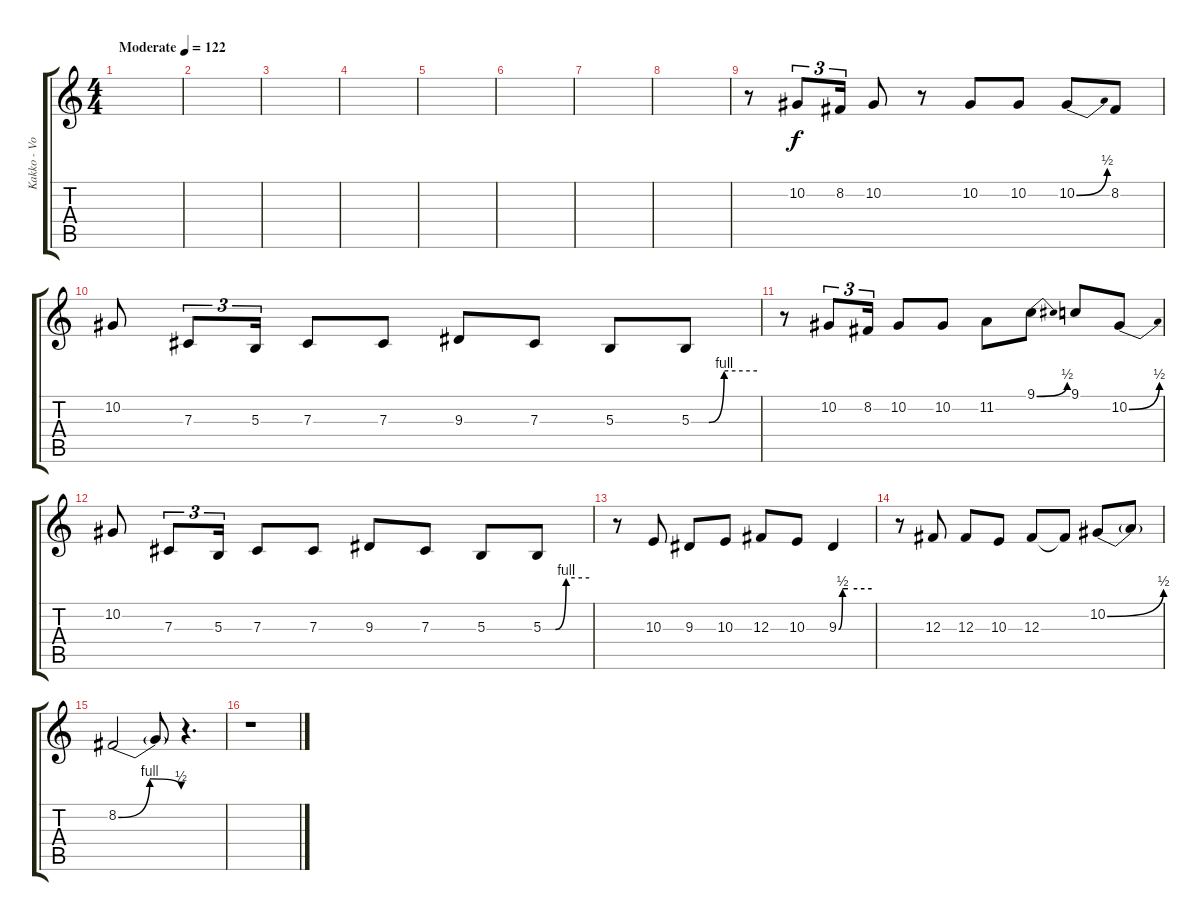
\track ("Kakko - Vocals" "Kakko - Vo") {instrument lead3calliope}
\staff {score tabs}
\tuning (Eb4 Bb3 Gb3 Db3 Ab2 Eb2) {hide}
\ts (4 4)
\tempo (122 "Moderate")
\clef g2
\ks c
|
|
|
|
|
|
|
|
r.8 10.2.8{tu (3 2)} 8.2.16{tu (3 2)} 10.2.8 r.8 10.2.8 10.2.8 10.2{be (bend 0 0 60 2)}.8 8.2.8 |
10.2.8 7.3.8{tu (3 2)} 5.3.16{tu (3 2)} 7.3.8 7.3.8 9.3.8 7.3.8 5.3.8 5.3{be (custom 0 0 16 0 30 4 60 4)}.8 |
r.8 10.2.8{tu (3 2)} 8.2.16{tu (3 2)} 10.2.8 10.2.8 11.2.8 9.1{be (bend 0 0 60 2)}.8 9.1.8 10.2{be (bend 0 0 60 2)}.8 |
10.2.8 7.3.8{tu (3 2)} 5.3.16{tu (3 2)} 7.3.8 7.3.8 9.3.8 7.3.8 5.3.8 5.3{be (custom 0 0 16 0 30 4 60 4)}.8 |
r.8 10.3.8 9.3.8 10.3.8 12.3.8 10.3.8 9.3{be (custom 0 0 7 2 15 2 17 2 60 2)}.4 |
r.8 12.3.8 12.3.8 10.3.8 12.3.8 12.3{t}.8 10.2{be (bend 0 0 60 2)}.8 10.2{t}.8 |
8.2{be (bendrelease 0 0 15 4 45 4 60 2)}.2 8.2{t}.8 r.4{d} |
r.1
